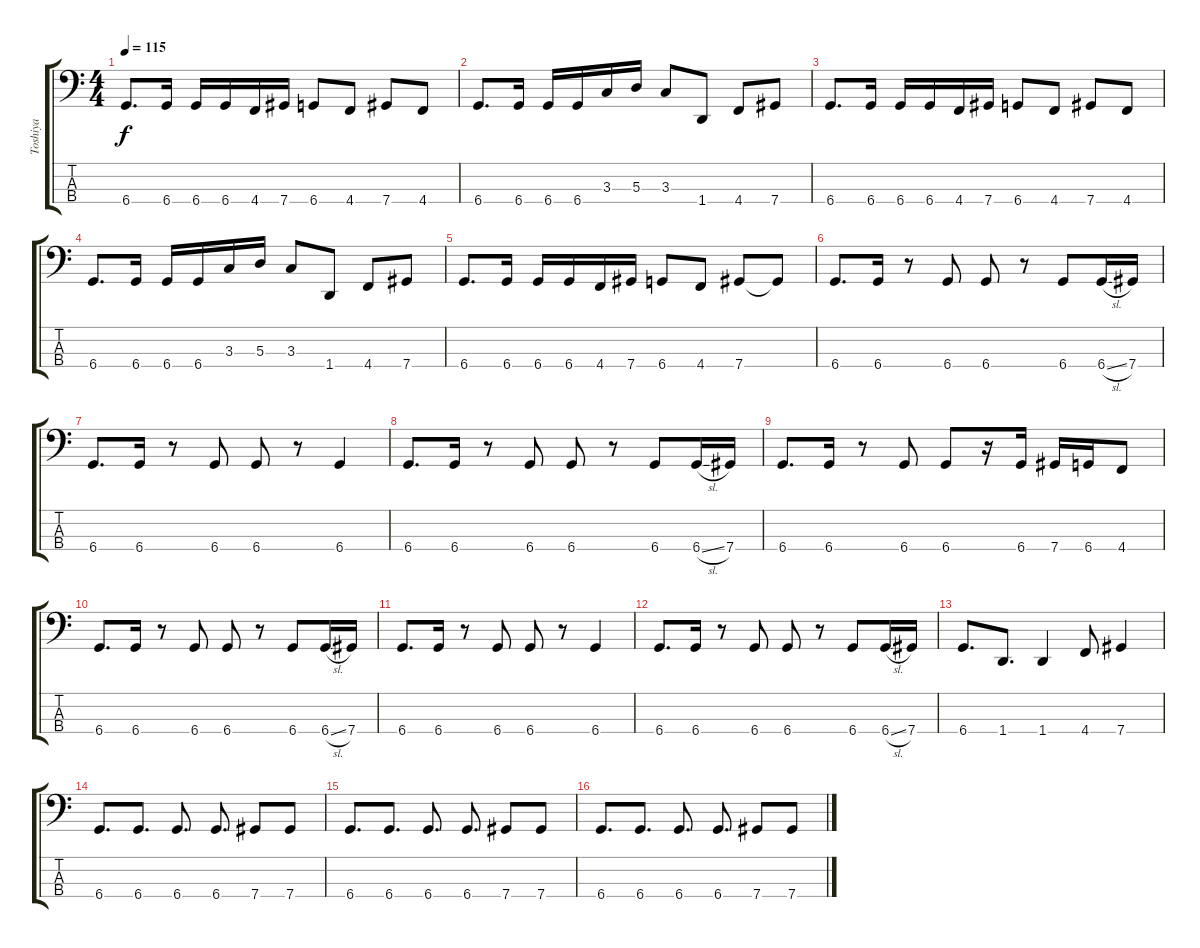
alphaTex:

\track ("Toshiya" "Toshiya") {instrument electricbasspick}
\staff {score tabs}
\tuning (G2 D2 A1 Db1) {hide}
\ts (4 4)
\tempo 115
\clef f4
\ks c
6.4.8{d dy f} 6.4.16 6.4.16 6.4.16 4.4.16 7.4.16 6.4.8 4.4.8 7.4.8 4.4.8 |
6.4.8{d} 6.4.16 6.4.16 6.4.16 3.3.16 5.3.16 3.3.8 1.4.8 4.4.8 7.4.8 |
6.4.8{d} 6.4.16 6.4.16 6.4.16 4.4.16 7.4.16 6.4.8 4.4.8 7.4.8 4.4.8 |
6.4.8{d} 6.4.16 6.4.16 6.4.16 3.3.16 5.3.16 3.3.8 1.4.8 4.4.8 7.4.8 |
6.4.8{d} 6.4.16 6.4.16 6.4.16 4.4.16 7.4.16 6.4.8 4.4.8 7.4.8 7.4{t}.8 |
6.4.8{d} 6.4.16 r.8 6.4.8 6.4.8 r.8 6.4.8 6.4{sl}.16 7.4.16 |
6.4.8{d} 6.4.16 r.8 6.4.8 6.4.8 r.8 6.4.4 |
6.4.8{d} 6.4.16 r.8 6.4.8 6.4.8 r.8 6.4.8 6.4{sl}.16 7.4.16 |
6.4.8{d} 6.4.16 r.8 6.4.8 6.4.8 r.16 6.4.16 7.4.16 6.4.16 4.4.8 |
6.4.8{d} 6.4.16 r.8 6.4.8 6.4.8 r.8 6.4.8 6.4{sl}.16 7.4.16 |
6.4.8{d} 6.4.16 r.8 6.4.8 6.4.8 r.8 6.4.4 |
6.4.8{d} 6.4.16 r.8 6.4.8 6.4.8 r.8 6.4.8 6.4{sl}.16 7.4.16 |
6.4.8{d} 1.4.8{d} 1.4.4 4.4.8 7.4.4 |
6.4.8{d} 6.4.8{d} 6.4.8{d} 6.4.8{d} 7.4.8 7.4.8 |
6.4.8{d} 6.4.8{d} 6.4.8{d} 6.4.8{d} 7.4.8 7.4.8 |
6.4.8{d} 6.4.8{d} 6.4.8{d} 6.4.8{d} 7.4.8 7.4.8
